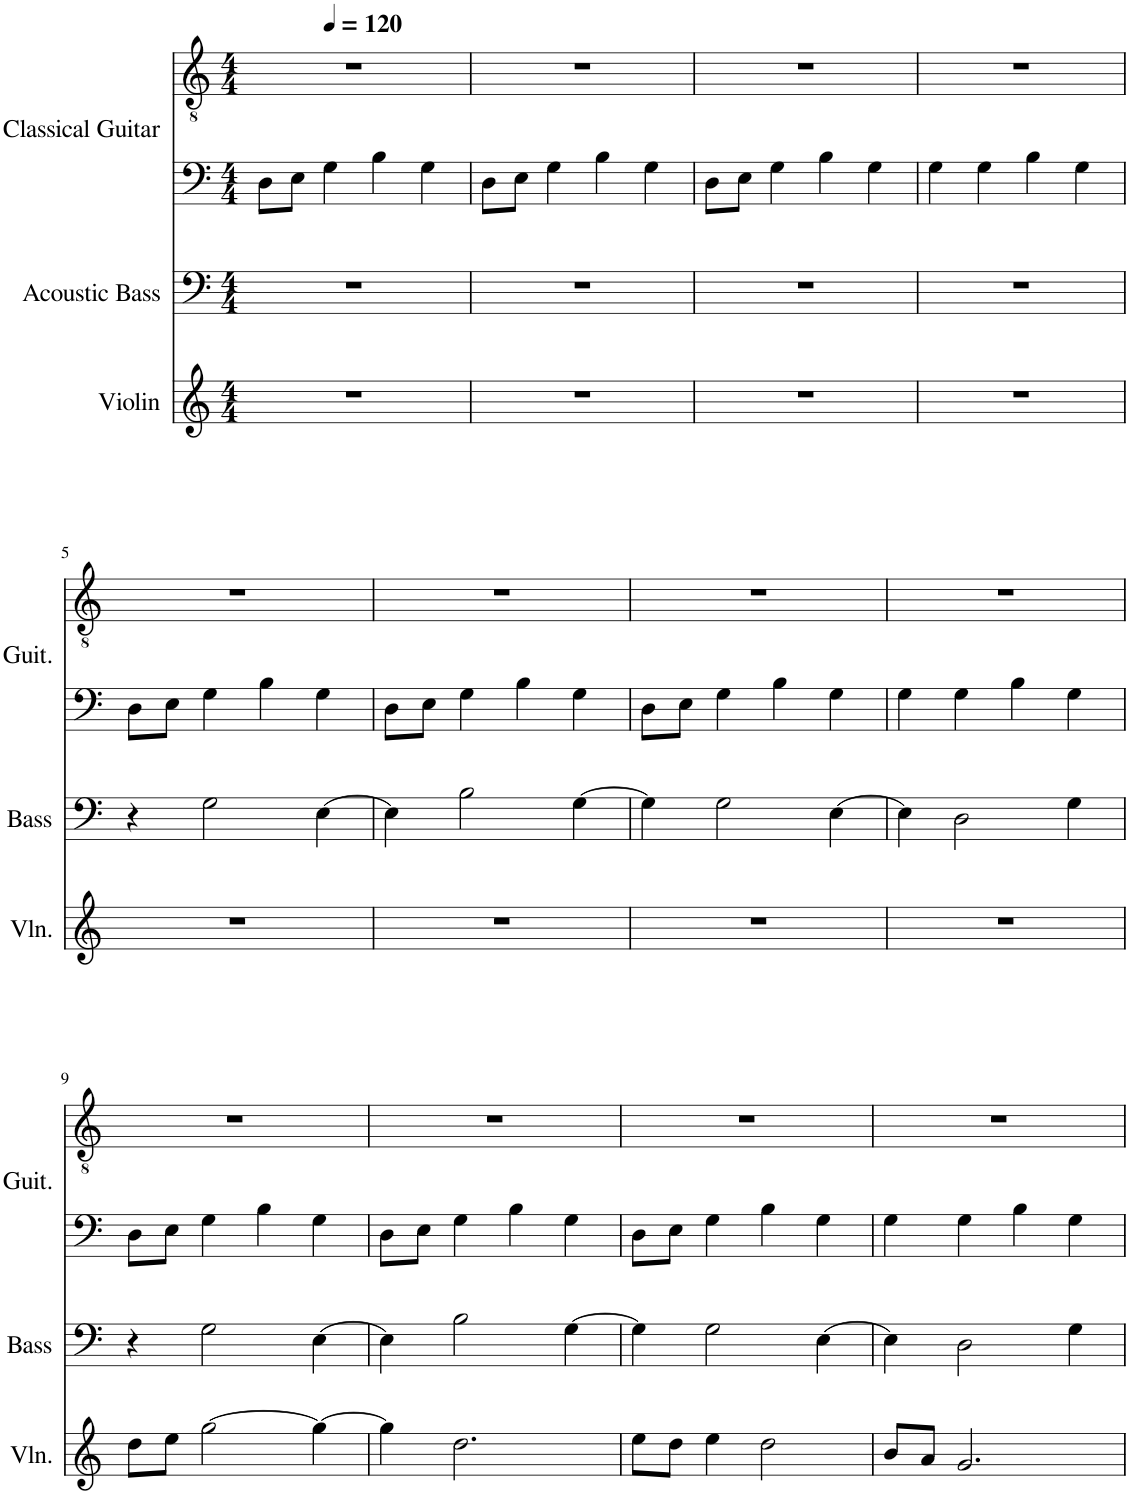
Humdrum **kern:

**kern	**kern	**kern	**kern
*part3	*part2	*part1	*part1
*staff4	*staff3	*staff2	*staff1
*I"Violin	*I"Acoustic Bass	*I"Classical Guitar	*
*I'Vln.	*I'Bass	*I'Guit.	*
*clefG2	*clefF4	*clefF4	*clefGv2
*	*Trd7c12	*	*
*k[]	*k[]	*k[]	*k[]
*M4/4	*M4/4	*M4/4	*M4/4
=1	=1	=1	=1
*	*	*	*^
1r	1r	8D\L	1r	4ryy
.	.	8E\J	.	.
*	*	*	*MM120	*
.	.	4G\	.	2.ryy
.	.	4B\	.	.
.	.	4G\	.	.
*	*	*	*v	*v
=2	=2	=2	=2
1r	1r	8D\L	1r
.	.	8E\J	.
.	.	4G\	.
.	.	4B\	.
.	.	4G\	.
=3	=3	=3	=3
1r	1r	8D\L	1r
.	.	8E\J	.
.	.	4G\	.
.	.	4B\	.
.	.	4G\	.
=4	=4	=4	=4
1r	1r	4G\	1r
.	.	4G\	.
.	.	4B\	.
.	.	4G\	.
!!LO:LB:g=z
=5	=5	=5	=5
1r	4r	8D\L	1r
.	.	8E\J	.
.	2G\	4G\	.
.	.	4B\	.
.	[4E\	4G\	.
=6	=6	=6	=6
1r	4E\]	8D\L	1r
.	.	8E\J	.
.	2B\	4G\	.
.	.	4B\	.
.	[4G\	4G\	.
=7	=7	=7	=7
1r	4G\]	8D\L	1r
.	.	8E\J	.
.	2G\	4G\	.
.	.	4B\	.
.	[4E\	4G\	.
=8	=8	=8	=8
1r	4E\]	4G\	1r
.	2D\	4G\	.
.	.	4B\	.
.	4G\	4G\	.
!!LO:LB:g=z
=9	=9	=9	=9
8dd\L	4r	8D\L	1r
8ee\J	.	8E\J	.
[2gg\	2G\	4G\	.
.	.	4B\	.
4gg\_	[4E\	4G\	.
=10	=10	=10	=10
4gg\]	4E\]	8D\L	1r
.	.	8E\J	.
2.dd\	2B\	4G\	.
.	.	4B\	.
.	[4G\	4G\	.
=11	=11	=11	=11
8ee\L	4G\]	8D\L	1r
8dd\J	.	8E\J	.
4ee\	2G\	4G\	.
2dd\	.	4B\	.
.	[4E\	4G\	.
=12	=12	=12	=12
8b/L	4E\]	4G\	1r
8a/J	.	.	.
2.g/	2D\	4G\	.
.	.	4B\	.
.	4G\	4G\	.
=	=	=	=
*-	*-	*-	*-
